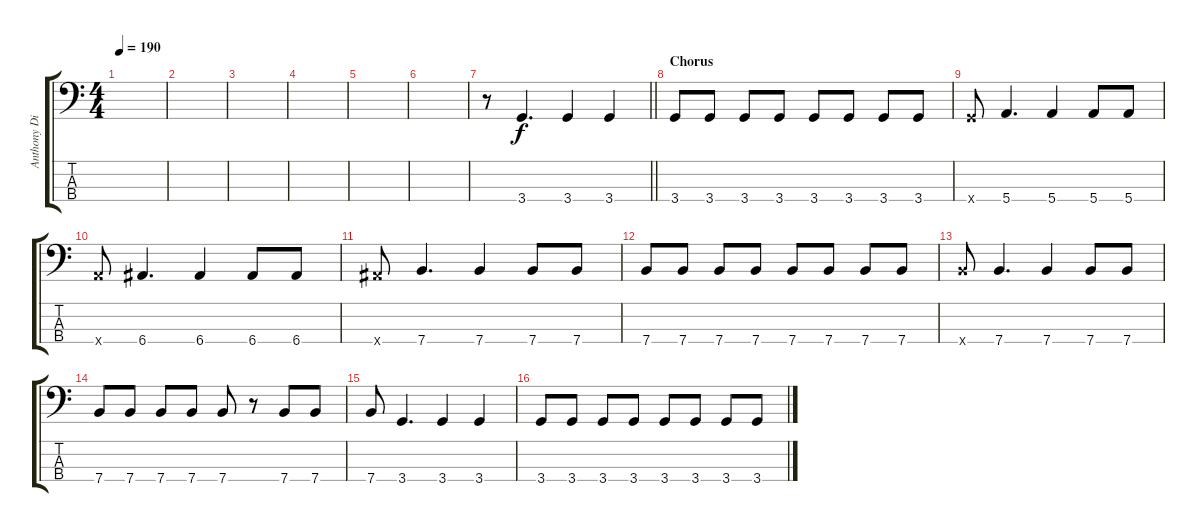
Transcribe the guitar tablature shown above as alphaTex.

\track ("Anthony DiIonno (Bass)" "Anthony Di") {instrument electricbasspick}
\staff {score tabs}
\tuning (G2 D2 A1 E1) {hide}
\ts (4 4)
\tempo 190
\clef f4
\ks c
|
|
|
|
|
|
\barLineRight lightlight
r.8 3.4.4{d} 3.4.4 3.4.4 |
\section ("" "Chorus")
3.4.8 3.4.8 3.4.8 3.4.8 3.4.8 3.4.8 3.4.8 3.4.8 |
3.4{x}.8 5.4.4{d} 5.4.4 5.4.8 5.4.8 |
5.4{x}.8 6.4.4{d} 6.4.4 6.4.8 6.4.8 |
6.4{x}.8 7.4.4{d} 7.4.4 7.4.8 7.4.8 |
7.4.8 7.4.8 7.4.8 7.4.8 7.4.8 7.4.8 7.4.8 7.4.8 |
7.4{x}.8 7.4.4{d} 7.4.4 7.4.8 7.4.8 |
7.4.8 7.4.8 7.4.8 7.4.8 7.4.8 r.8 7.4.8 7.4.8 |
7.4.8 3.4.4{d} 3.4.4 3.4.4 |
3.4.8 3.4.8 3.4.8 3.4.8 3.4.8 3.4.8 3.4.8 3.4.8
